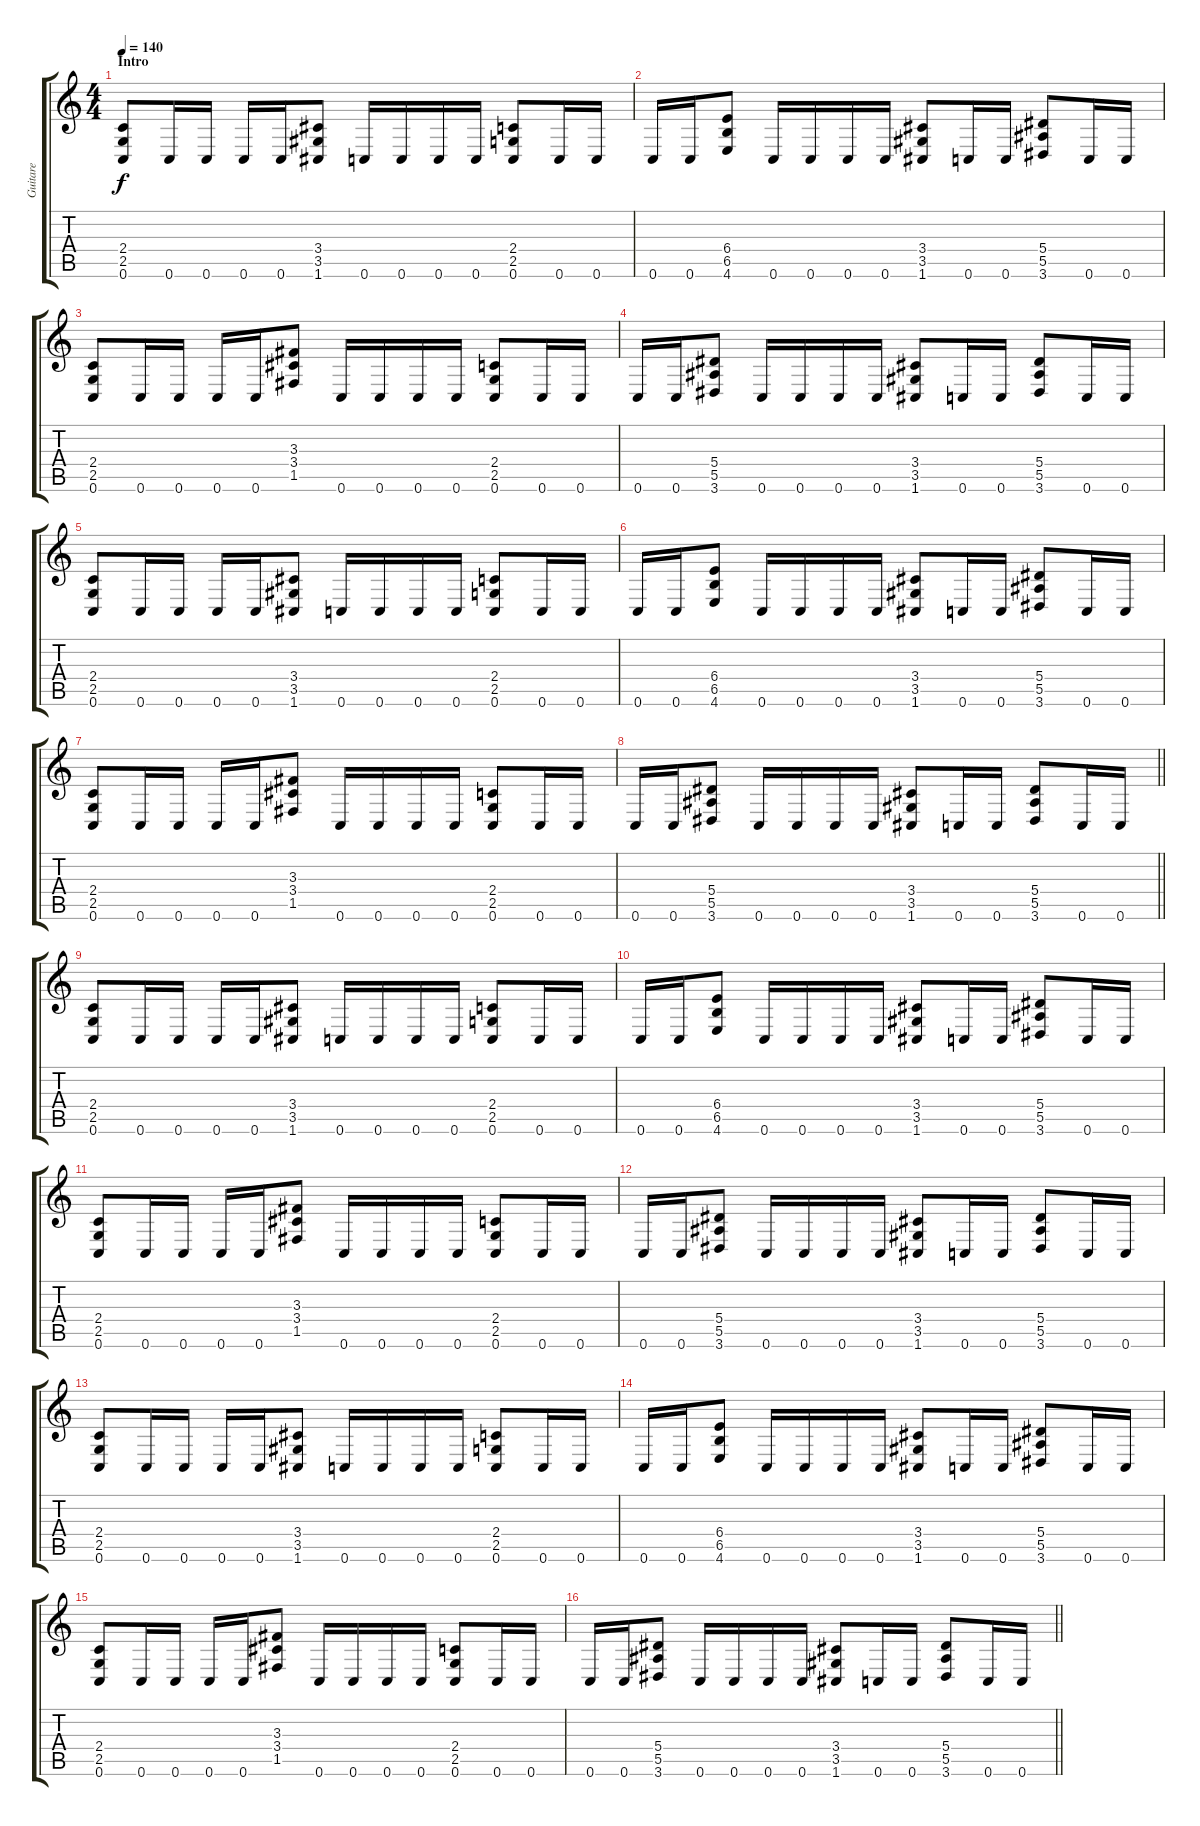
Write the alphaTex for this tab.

\track ("Guitare" "Guitare") {instrument overdrivenguitar}
\staff {score tabs}
\tuning (C4 G3 Eb3 Bb2 F2 C2) {hide}
\ts (4 4)
\section ("" "Intro")
\tempo 140
\clef g2
\ks c
(2.4 2.5 0.6).8{dy f instrument overdrivenguitar} 0.6.16 0.6.16 0.6.16 0.6.16 (3.4 3.5 1.6).8 0.6.16 0.6.16 0.6.16 0.6.16 (2.4 2.5 0.6).8 0.6.16 0.6.16 |
0.6.16 0.6.16 (6.4 6.5 4.6).8 0.6.16 0.6.16 0.6.16 0.6.16 (3.4 3.5 1.6).8 0.6.16 0.6.16 (5.4 5.5 3.6).8 0.6.16 0.6.16 |
(2.4 2.5 0.6).8 0.6.16 0.6.16 0.6.16 0.6.16 (3.3 3.4 1.5).8 0.6.16 0.6.16 0.6.16 0.6.16 (2.4 2.5 0.6).8 0.6.16 0.6.16 |
0.6.16 0.6.16 (5.4 5.5 3.6).8 0.6.16 0.6.16 0.6.16 0.6.16 (3.4 3.5 1.6).8 0.6.16 0.6.16 (5.4 5.5 3.6).8 0.6.16 0.6.16 |
(2.4 2.5 0.6).8 0.6.16 0.6.16 0.6.16 0.6.16 (3.4 3.5 1.6).8 0.6.16 0.6.16 0.6.16 0.6.16 (2.4 2.5 0.6).8 0.6.16 0.6.16 |
0.6.16 0.6.16 (6.4 6.5 4.6).8 0.6.16 0.6.16 0.6.16 0.6.16 (3.4 3.5 1.6).8 0.6.16 0.6.16 (5.4 5.5 3.6).8 0.6.16 0.6.16 |
(2.4 2.5 0.6).8 0.6.16 0.6.16 0.6.16 0.6.16 (3.3 3.4 1.5).8 0.6.16 0.6.16 0.6.16 0.6.16 (2.4 2.5 0.6).8 0.6.16 0.6.16 |
\barLineRight lightlight
0.6.16 0.6.16 (5.4 5.5 3.6).8 0.6.16 0.6.16 0.6.16 0.6.16 (3.4 3.5 1.6).8 0.6.16 0.6.16 (5.4 5.5 3.6).8 0.6.16 0.6.16 |
(2.4 2.5 0.6).8 0.6.16 0.6.16 0.6.16 0.6.16 (3.4 3.5 1.6).8 0.6.16 0.6.16 0.6.16 0.6.16 (2.4 2.5 0.6).8 0.6.16 0.6.16 |
0.6.16 0.6.16 (6.4 6.5 4.6).8 0.6.16 0.6.16 0.6.16 0.6.16 (3.4 3.5 1.6).8 0.6.16 0.6.16 (5.4 5.5 3.6).8 0.6.16 0.6.16 |
(2.4 2.5 0.6).8 0.6.16 0.6.16 0.6.16 0.6.16 (3.3 3.4 1.5).8 0.6.16 0.6.16 0.6.16 0.6.16 (2.4 2.5 0.6).8 0.6.16 0.6.16 |
0.6.16 0.6.16 (5.4 5.5 3.6).8 0.6.16 0.6.16 0.6.16 0.6.16 (3.4 3.5 1.6).8 0.6.16 0.6.16 (5.4 5.5 3.6).8 0.6.16 0.6.16 |
(2.4 2.5 0.6).8 0.6.16 0.6.16 0.6.16 0.6.16 (3.4 3.5 1.6).8 0.6.16 0.6.16 0.6.16 0.6.16 (2.4 2.5 0.6).8 0.6.16 0.6.16 |
0.6.16 0.6.16 (6.4 6.5 4.6).8 0.6.16 0.6.16 0.6.16 0.6.16 (3.4 3.5 1.6).8 0.6.16 0.6.16 (5.4 5.5 3.6).8 0.6.16 0.6.16 |
(2.4 2.5 0.6).8 0.6.16 0.6.16 0.6.16 0.6.16 (3.3 3.4 1.5).8 0.6.16 0.6.16 0.6.16 0.6.16 (2.4 2.5 0.6).8 0.6.16 0.6.16 |
\barLineRight lightlight
0.6.16 0.6.16 (5.4 5.5 3.6).8 0.6.16 0.6.16 0.6.16 0.6.16 (3.4 3.5 1.6).8 0.6.16 0.6.16 (5.4 5.5 3.6).8 0.6.16 0.6.16
